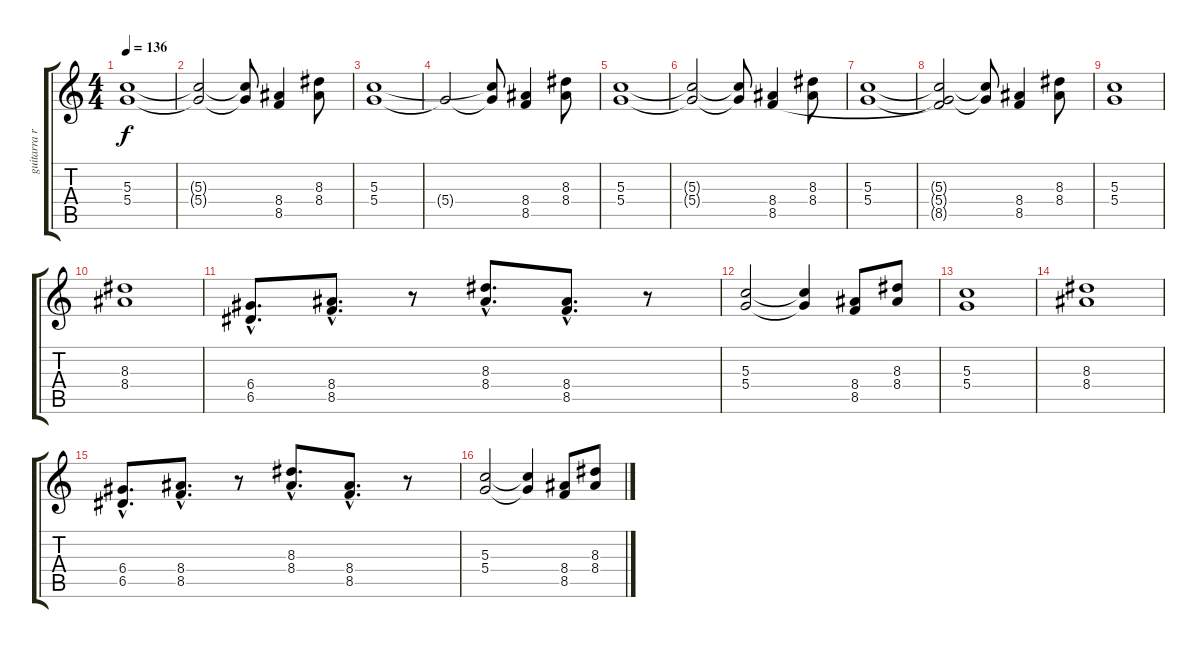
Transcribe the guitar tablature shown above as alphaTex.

\track ("guitarra ritmica" "guitarra r") {instrument distortionguitar}
\staff {score tabs}
\tuning (E4 B3 G3 D3 A2 E2) {hide}
\ts (4 4)
\tempo 136
\clef g2
\ks c
(5.3 5.4).1{dy f instrument distortionguitar} |
(5.3{t} 5.4{t}).2 (5.3{t} 5.4{t}).8 (8.4 8.5).4 (8.3 8.4).8 |
(5.3 5.4).1 |
5.4{t}.2 (5.3{t} 5.4{t}).8 (8.4 8.5).4 (8.3 8.4).8 |
(5.3 5.4).1 |
(5.3{t} 5.4{t}).2 (5.3{t} 5.4{t}).8 (8.4 8.5).4 (8.3 8.4).8 |
(5.3 5.4).1 |
(5.3{t} 5.4{t} 8.5{t}).2 (5.3{t} 5.4{t}).8 (8.4 8.5).4 (8.3 8.4).8 |
(5.3 5.4).1 |
(8.3 8.4).1 |
(6.4{hac} 6.5{hac}).8{d} (8.4{hac} 8.5{hac}).8{d} r.8 (8.3{hac} 8.4{hac}).8{d} (8.4{hac} 8.5{hac}).8{d} r.8 |
(5.3 5.4).2 (5.3{t} 5.4{t}).4 (8.4 8.5).8 (8.3 8.4).8 |
(5.3 5.4).1 |
(8.3 8.4).1 |
(6.4{hac} 6.5{hac}).8{d} (8.4{hac} 8.5{hac}).8{d} r.8 (8.3{hac} 8.4{hac}).8{d} (8.4{hac} 8.5{hac}).8{d} r.8 |
(5.3 5.4).2 (5.3{t} 5.4{t}).4 (8.4 8.5).8 (8.3 8.4).8
